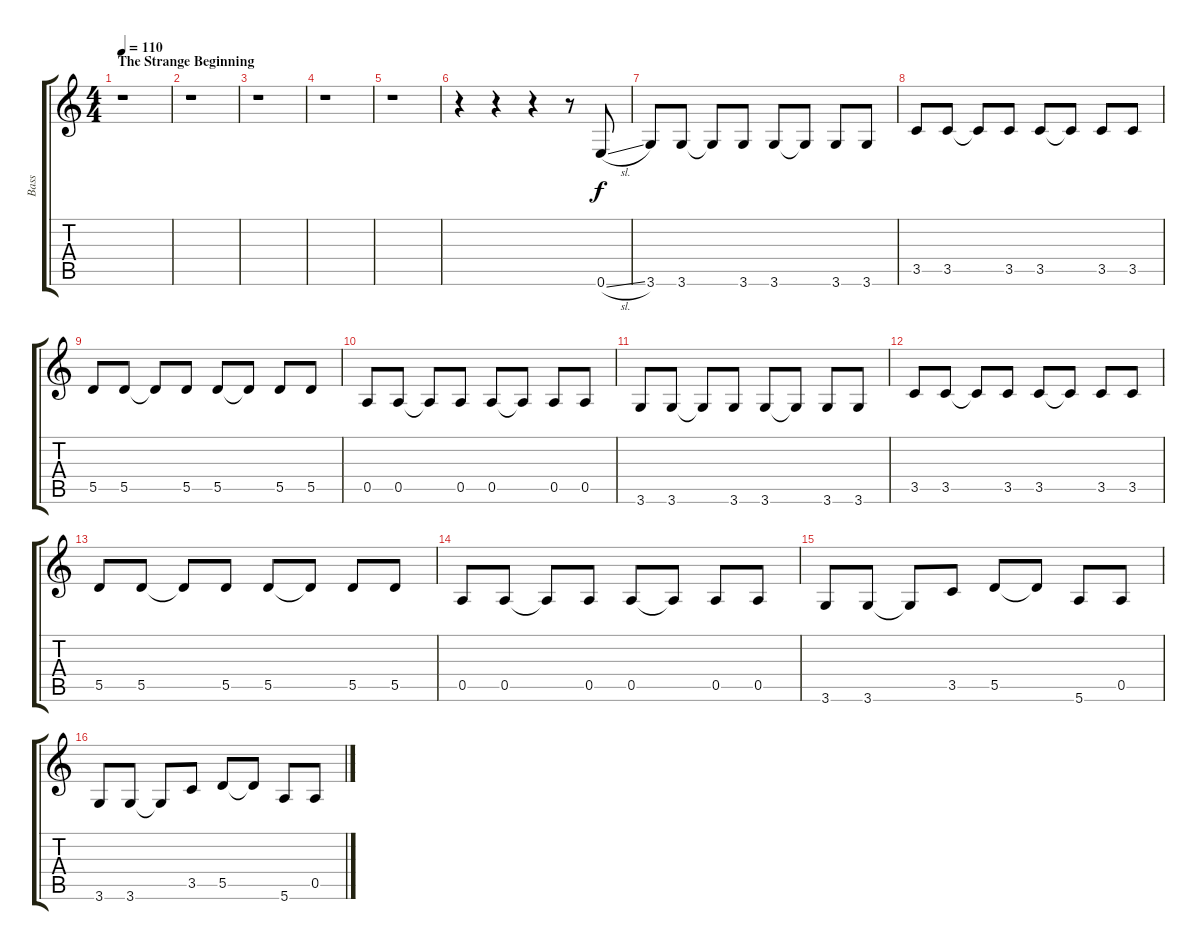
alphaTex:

\track ("Bass" "Bass") {instrument electricbasspick}
\staff {score tabs}
\tuning (E4 B3 G3 D3 A2 E2) {hide}
\ts (4 4)
\section ("" "The Strange Beginning")
\tempo 110
\clef g2
\ks c
r.1{dy f instrument electricbasspick} |
r.1 |
r.1 |
r.1 |
r.1 |
r.4 r.4 r.4 r.8 0.6{sl}.8 |
3.6.8 3.6.8 3.6{t}.8 3.6.8 3.6.8 3.6{t}.8 3.6.8 3.6.8 |
3.5.8 3.5.8 3.5{t}.8 3.5.8 3.5.8 3.5{t}.8 3.5.8 3.5.8 |
5.5.8 5.5.8 5.5{t}.8 5.5.8 5.5.8 5.5{t}.8 5.5.8 5.5.8 |
0.5.8 0.5.8 0.5{t}.8 0.5.8 0.5.8 0.5{t}.8 0.5.8 0.5.8 |
3.6.8 3.6.8 3.6{t}.8 3.6.8 3.6.8 3.6{t}.8 3.6.8 3.6.8 |
3.5.8 3.5.8 3.5{t}.8 3.5.8 3.5.8 3.5{t}.8 3.5.8 3.5.8 |
5.5.8 5.5.8 5.5{t}.8 5.5.8 5.5.8 5.5{t}.8 5.5.8 5.5.8 |
0.5.8 0.5.8 0.5{t}.8 0.5.8 0.5.8 0.5{t}.8 0.5.8 0.5.8 |
3.6.8 3.6.8 3.6{t}.8 3.5.8 5.5.8 5.5{t}.8 5.6.8 0.5.8 |
3.6.8 3.6.8 3.6{t}.8 3.5.8 5.5.8 5.5{t}.8 5.6.8 0.5.8
